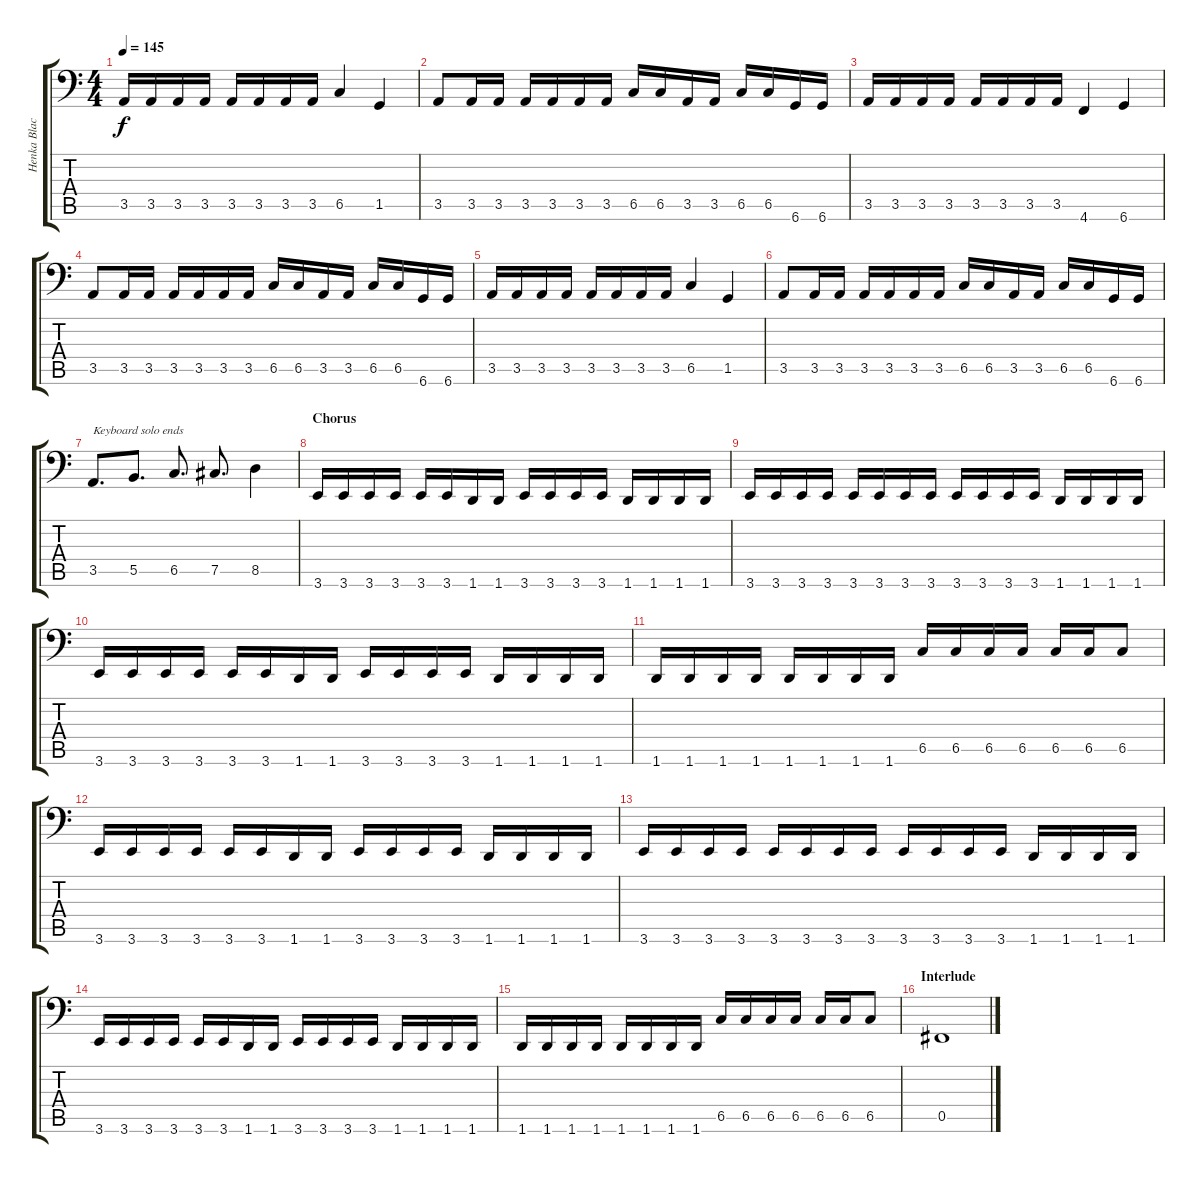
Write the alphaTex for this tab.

\track ("Henka Blacksmith" "Henka Blac") {instrument electricbasspick}
\staff {score tabs}
\tuning (Db3 Ab2 E2 B1 Gb1 Db1) {hide}
\ts (4 4)
\tempo 145
\clef f4
\ks c
3.5.16{dy f} 3.5.16 3.5.16 3.5.16 3.5.16 3.5.16 3.5.16 3.5.16 6.5.4 1.5.4 |
3.5.8 3.5.16 3.5.16 3.5.16 3.5.16 3.5.16 3.5.16 6.5.16 6.5.16 3.5.16 3.5.16 6.5.16 6.5.16 6.6.16 6.6.16 |
3.5.16 3.5.16 3.5.16 3.5.16 3.5.16 3.5.16 3.5.16 3.5.16 4.6.4 6.6.4 |
3.5.8 3.5.16 3.5.16 3.5.16 3.5.16 3.5.16 3.5.16 6.5.16 6.5.16 3.5.16 3.5.16 6.5.16 6.5.16 6.6.16 6.6.16 |
3.5.16 3.5.16 3.5.16 3.5.16 3.5.16 3.5.16 3.5.16 3.5.16 6.5.4 1.5.4 |
3.5.8 3.5.16 3.5.16 3.5.16 3.5.16 3.5.16 3.5.16 6.5.16 6.5.16 3.5.16 3.5.16 6.5.16 6.5.16 6.6.16 6.6.16 |
3.5.8{d txt "Keyboard solo ends"} 5.5.8{d} 6.5.8{d} 7.5.8{d} 8.5.4 |
\section ("" "Chorus")
3.6.16 3.6.16 3.6.16 3.6.16 3.6.16 3.6.16 1.6.16 1.6.16 3.6.16 3.6.16 3.6.16 3.6.16 1.6.16 1.6.16 1.6.16 1.6.16 |
3.6.16 3.6.16 3.6.16 3.6.16 3.6.16 3.6.16 3.6.16 3.6.16 3.6.16 3.6.16 3.6.16 3.6.16 1.6.16 1.6.16 1.6.16 1.6.16 |
3.6.16 3.6.16 3.6.16 3.6.16 3.6.16 3.6.16 1.6.16 1.6.16 3.6.16 3.6.16 3.6.16 3.6.16 1.6.16 1.6.16 1.6.16 1.6.16 |
1.6.16 1.6.16 1.6.16 1.6.16 1.6.16 1.6.16 1.6.16 1.6.16 6.5.16 6.5.16 6.5.16 6.5.16 6.5.16 6.5.16 6.5.8 |
3.6.16 3.6.16 3.6.16 3.6.16 3.6.16 3.6.16 1.6.16 1.6.16 3.6.16 3.6.16 3.6.16 3.6.16 1.6.16 1.6.16 1.6.16 1.6.16 |
3.6.16 3.6.16 3.6.16 3.6.16 3.6.16 3.6.16 3.6.16 3.6.16 3.6.16 3.6.16 3.6.16 3.6.16 1.6.16 1.6.16 1.6.16 1.6.16 |
3.6.16 3.6.16 3.6.16 3.6.16 3.6.16 3.6.16 1.6.16 1.6.16 3.6.16 3.6.16 3.6.16 3.6.16 1.6.16 1.6.16 1.6.16 1.6.16 |
1.6.16 1.6.16 1.6.16 1.6.16 1.6.16 1.6.16 1.6.16 1.6.16 6.5.16 6.5.16 6.5.16 6.5.16 6.5.16 6.5.16 6.5.8 |
\section ("" "Interlude")
0.5.1
